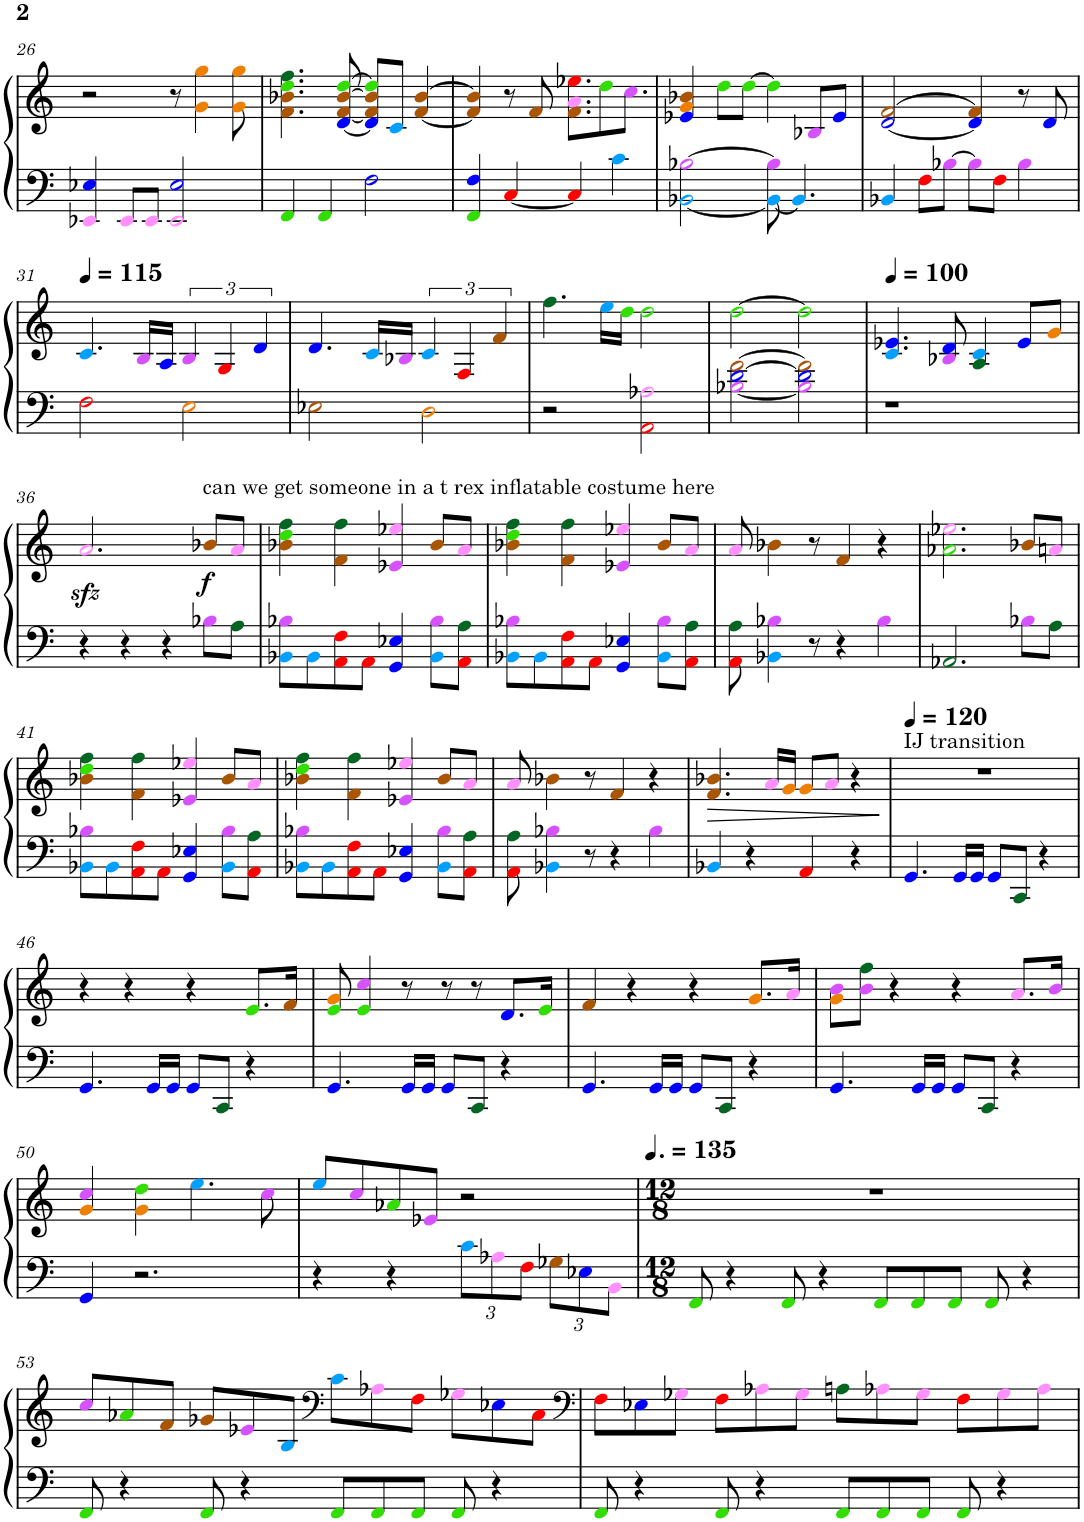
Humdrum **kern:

**kern	**kern	**dynam
*part1	*part1	*part1
*staff2	*staff1	*staff1/2
*I"Piano	*	*
*I'Pno.	*	*
!!LO:PB:g=z
*clefF4	*clefG2	*
*k[]	*k[]	*
*M4/4	*M4/4	*
=26	=26	=26
4EE-Xi/ 4E-Xj/	2r	.
8EE-i/L	.	.
8EE-i/J	.	.
2EE-i/ 2E-j/	8r	.
.	4gZ\ 4ggZ\	.
.	8gZ\ 8ggZ\	.
=27	=27	=27
4FFV/	4.fN\ 4.b-XN\ 4.ddV\ 4.ffl\	.
4FFV/	.	.
.	[8dj/ [8fN/ [8b-N/ [8ddV/	.
2Fj\	8dj/] 8fN/] 8b-N/] 8ddV/]L	.
.	8c!/J	.
.	[4fN/ [4b-N/	.
=28	=28	=28
4FFV/ 4Fj/	4fN/] 4b-N/]	.
[4C+/	8r	.
.	8fN/	.
4C+/]	8.fN\ 8.ai\ 8.ee-X+\L	.
.	8ddV\	.
4c!\	.	.
.	8.cc|\J	.
=29	=29	=29
[2BB-X!\ [2B-X|\	4e-Xj/ 4gZ/ 4b-XN/	.
.	8ddV\L	.
.	[8ddV\J	.
8BB-!\_ 8B-|\]	4ddV\]	.
4.BB-!/]	.	.
.	8B-X|/L	.
.	8e-j/J	.
=30	=30	=30
4BB-X!/	[2dj/ [2fN/	.
8F+\L	.	.
[8B-X|\J	.	.
8B-|\L]	4dj/] 4fN/]	.
8F+\J	.	.
4B-|\	8r	.
.	8dj/	.
!!LO:LB:g=z
=31	=31	=31
*	*MM115	*
2F+\	4.c!/	.
.	16B|/LL	.
.	16Aj/JJ	.
2EZ\	6B|/	.
.	6G+/	.
.	6dj/	.
=32	=32	=32
2E-XN\	4.dj/	.
.	16c!/LL	.
.	16B-X|/JJ	.
2DZ\	6c!/	.
.	6F+/	.
.	6fN/	.
=33	=33	=33
2r	4.ffl\	.
.	16ee!\LL	.
.	16ddV\JJ	.
2AA+\ 2A-Xi\	2ddV\	.
=34	=34	=34
[2B-X|\ [2dj\ [2fN\	[2ddV\	.
2B-|\] 2dj\] 2fN\]	2ddV\]	.
=35	=35	=35
*	*MM100	*
1r	4.c!/ 4.e-Xj/	.
.	8B-X|/ 8dj/	.
.	4Al/ 4c!/	.
.	8e-j/L	.
.	8gZ/J	.
!!LO:LB:g=z
=36	=36	=36
4r	2.azz<i/	.
4r	.	.
4r	.	.
!	!LO:TX:a:t=can we get someone in a t rex inflatable costume here	!
!	!	!LO:DY:b
8B-X|\L	8b-XN/L	f
8Al\J	8ai/J	.
=37	=37	=37
8BB-X!\ 8B-X|\L	4b-XN\ 4ddV\ 4ffl\	.
8BB-!\	.	.
8AA+\ 8F+\	4fN\ 4ffl\	.
8AA+\J	.	.
4GGj/ 4E-Xj/	4e-X|/ 4ee-Xi/	.
8BB-!\ 8B-|\L	8b-N/L	.
8AA+\ 8Al\J	8ai/J	.
=38	=38	=38
8BB-X!\ 8B-X|\L	4b-XN\ 4ddV\ 4ffl\	.
8BB-!\	.	.
8AA+\ 8F+\	4fN\ 4ffl\	.
8AA+\J	.	.
4GGj/ 4E-Xj/	4e-X|/ 4ee-Xi/	.
8BB-!\ 8B-|\L	8b-N/L	.
8AA+\ 8Al\J	8ai/J	.
=39	=39	=39
8AA+\ 8Al\	8ai/	.
4BB-X!\ 4B-X|\	4b-XN\	.
8r	8r	.
4r	4fN/	.
4B-|\	4r	.
=40	=40	=40
2.AA-Xl/	2.a-XV\ 2.ee-Xi\	.
8B-X|\L	8b-XN/L	.
8Al\J	8ani/J	.
!!LO:LB:g=z
=41	=41	=41
8BB-X!\ 8B-X|\L	4b-XN\ 4ddV\ 4ffl\	.
8BB-!\	.	.
8AA+\ 8F+\	4fN\ 4ffl\	.
8AA+\J	.	.
4GGj/ 4E-Xj/	4e-X|/ 4ee-Xi/	.
8BB-!\ 8B-|\L	8b-N/L	.
8AA+\ 8Al\J	8ai/J	.
=42	=42	=42
8BB-X!\ 8B-X|\L	4b-XN\ 4ddV\ 4ffl\	.
8BB-!\	.	.
8AA+\ 8F+\	4fN\ 4ffl\	.
8AA+\J	.	.
4GGj/ 4E-Xj/	4e-X|/ 4ee-Xi/	.
8BB-!\ 8B-|\L	8b-N/L	.
8AA+\ 8Al\J	8ai/J	.
=43	=43	=43
8AA+\ 8Al\	8ai/	.
4BB-X!\ 4B-X|\	4b-XN\	.
8r	8r	.
4r	4fN/	.
4B-|\	4r	.
=44	=44	=44
!	!	!LO:HP:b
4BB-X!/	4.fN/ 4.b-XN/	>
4r	.	.
.	16ai/LL	.
.	16gZ/JJ	.
4AA+/	8gZ/L	.
.	8ai/J	.
4r	4r	.
.	.	]
=45	=45	=45
*	*MM120	*
!	!LO:TX:a:t=IJ transition	!
4.GGj/	1r	.
16GGj/LL	.	.
16GGj/JJ	.	.
8GGj/L	.	.
8CCl/J	.	.
4r	.	.
!!LO:LB:g=z
=46	=46	=46
4.GGj/	4r	.
.	4r	.
16GGj/LL	.	.
16GGj/JJ	.	.
8GGj/L	4r	.
8CCl/J	.	.
4r	8.eV/L	.
.	16fN/Jk	.
=47	=47	=47
4.GGj/	8eV/ 8gZ/	.
.	4eV/ 4cc|/	.
16GGj/LL	8r	.
16GGj/JJ	.	.
8GGj/L	8r	.
8CCl/J	8r	.
4r	8.dj/L	.
.	16eV/Jk	.
=48	=48	=48
4.GGj/	4fN/	.
.	4r	.
16GGj/LL	.	.
16GGj/JJ	.	.
8GGj/L	4r	.
8CCl/J	.	.
4r	8.gZ/L	.
.	16ai/Jk	.
=49	=49	=49
4.GGj/	8gZ\ 8b|\L	.
.	8b|\ 8ffl\J	.
.	4r	.
16GGj/LL	.	.
16GGj/JJ	.	.
8GGj/L	4r	.
8CCl/J	.	.
4r	8.ai/L	.
.	16b|/Jk	.
!!LO:LB:g=z
=50	=50	=50
4GGj/	4gZ/ 4cc|/	.
2.r	4gZ\ 4ddV\	.
.	4.ee!\	.
.	8cc|\	.
=51	=51	=51
4r	8ee!/L	.
.	8cc|/	.
4r	8a-XV/	.
.	8e-X|/J	.
*Xbrackettup	*	*
12c!\L	2r	.
12A-Xi\	.	.
12F+\J	.	.
12G-XN\L	.	.
12E-Xj\	.	.
12BBi\J	.	.
=52	=52	=52
*M12/8	*M12/8	*
*	*MM203	*
8FFV/	1.r	.
4r	.	.
8FFV/	.	.
4r	.	.
8FFV/L	.	.
8FFV/	.	.
8FFV/J	.	.
8FFV/	.	.
4r	.	.
!!LO:LB:g=z
=53	=53	=53
8FFV/	8cc|/L	.
4r	8a-XV/	.
.	8fN/J	.
8FFV/	8g-XN/L	.
4r	8e-X|/	.
.	8B!/J	.
*	*clefF4	*
8FFV/L	8c!\L	.
8FFV/	8A-Xi\	.
8FFV/J	8F+\J	.
8FFV/	8G-Xi\L	.
4r	8E-Xj\	.
.	8C+\J	.
=54	=54	=54
*	*clefF4	*
8FFV/	8F+\L	.
4r	8E-Xj\	.
.	8G-Xi\J	.
8FFV/	8F+\L	.
4r	8A-Xi\	.
.	8G-i\J	.
8FFV/L	8Anl\L	.
8FFV/	8A-Xi\	.
8FFV/J	8G-i\J	.
8FFV/	8F+\L	.
4r	8G-i\	.
.	8A-i\J	.
=	=	=
*-	*-	*-
